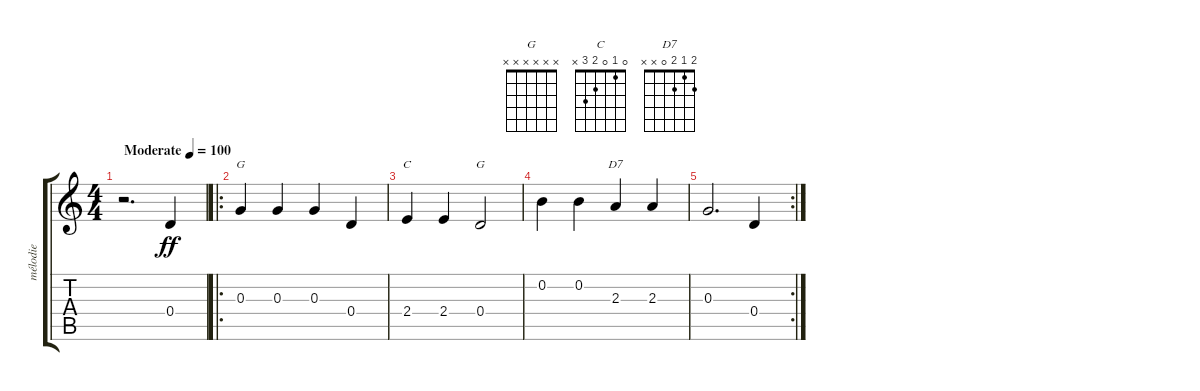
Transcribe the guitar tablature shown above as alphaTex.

\track ("mélodie" "mélodie") {instrument acousticguitarnylon}
\staff {score tabs}
\tuning (E4 B3 G3 D3 A2 E2) {hide}
\chord ("G" 3 0 0 0 2 3)
\chord ("C" 0 1 0 2 3 x)
\chord ("G" x x x x x x)
\chord ("D7" 2 1 2 0 x x)
\ts (4 4)
\tempo (100 "Moderate")
\clef g2
\ks c
r.2{d dy ff instrument acousticguitarnylon} 0.4.4 |
\ro
0.3.4{ch "G"} 0.3.4 0.3.4 0.4.4 |
2.4.4{ch "C"} 2.4.4 0.4.2{ch "G"} |
0.2.4 0.2.4 2.3.4{ch "D7"} 2.3.4 |
\rc 2
0.3.2{d} 0.4.4
